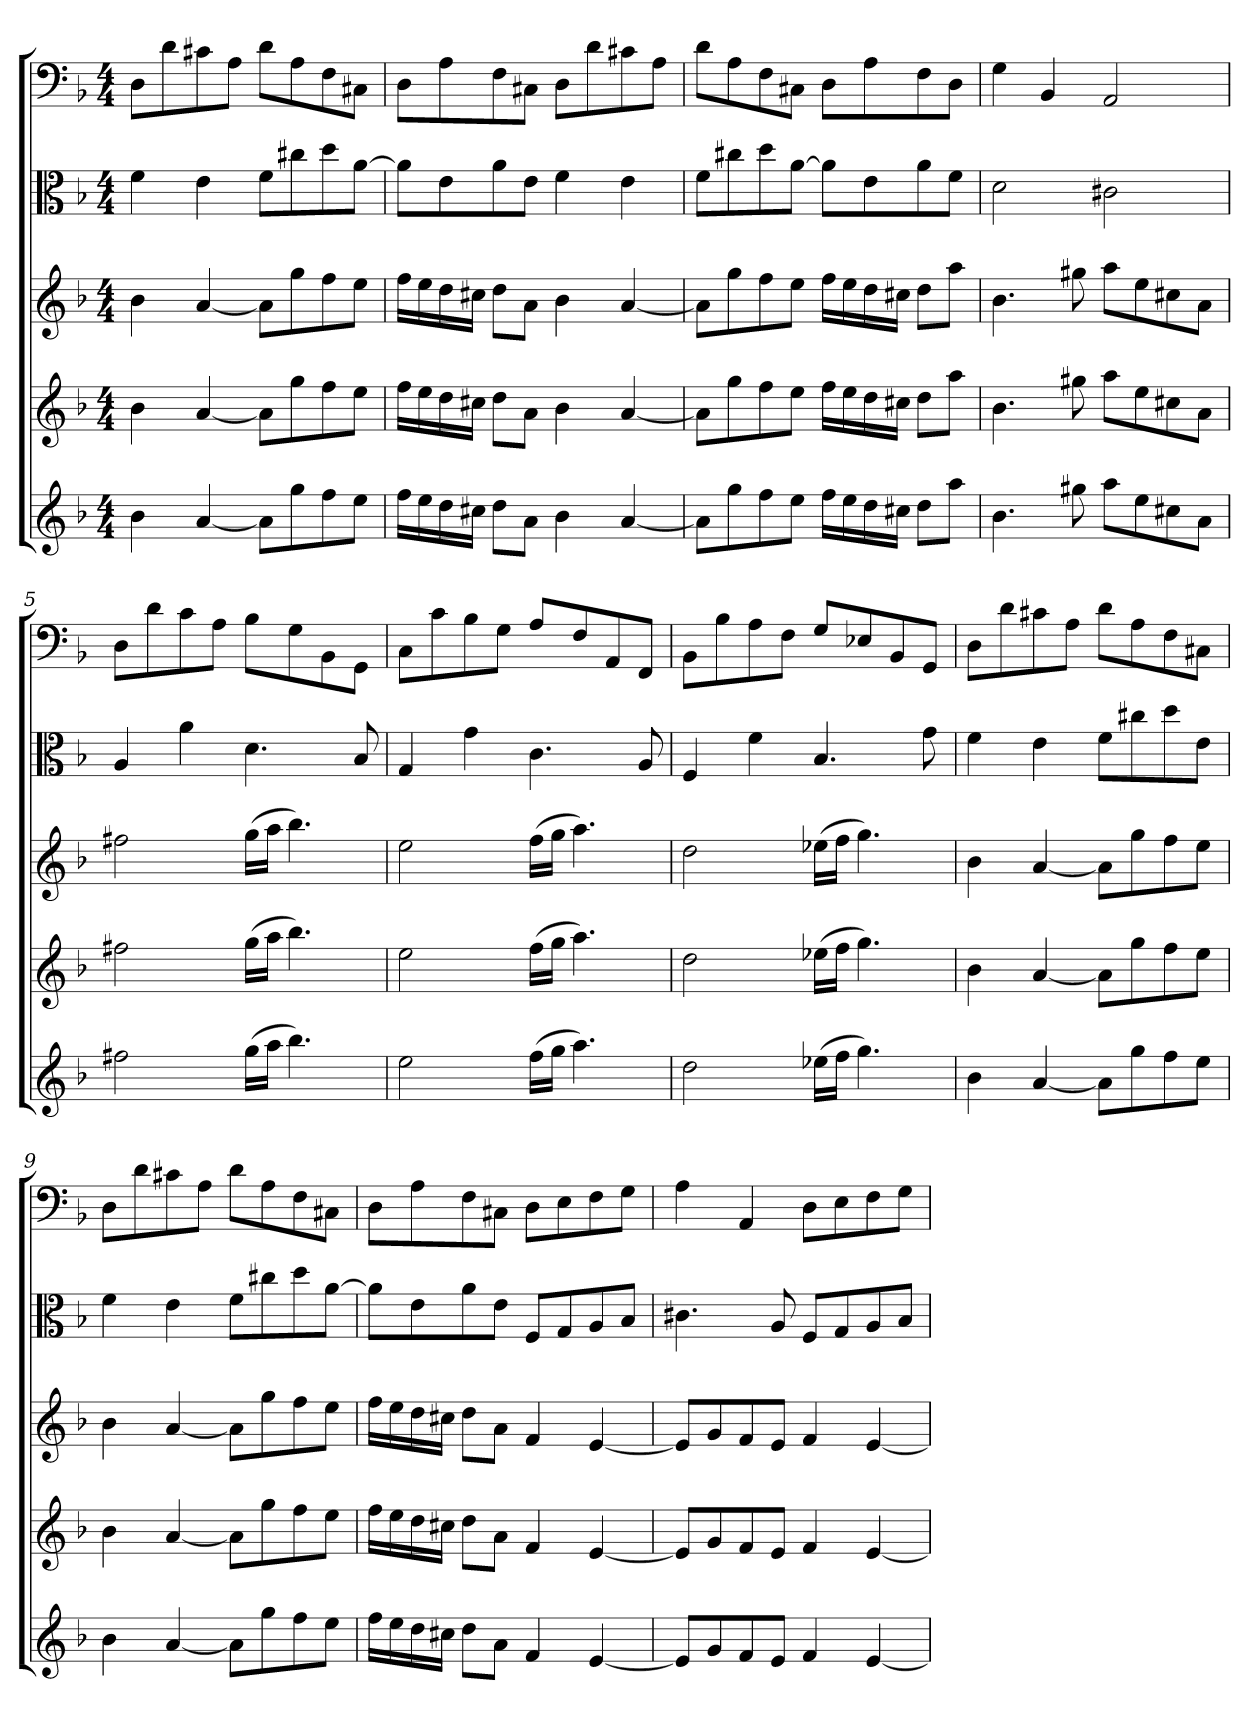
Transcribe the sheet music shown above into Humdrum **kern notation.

**kern	**kern	**kern	**kern	**kern
*part5	*part4	*part3	*part2	*part1
*staff5	*staff4	*staff3	*staff2	*staff1
*clefG2	*clefG2	*clefG2	*clefC3	*clefF4
*k[b-]	*k[b-]	*k[b-]	*k[b-]	*k[b-]
*d:	*d:	*d:	*d:	*d:
*M4/4	*M4/4	*M4/4	*M4/4	*M4/4
=1	=1	=1	=1	=1
4b-\	4b-\	4b-\	4f\	8D\L
.	.	.	.	8d\
[4a/	[4a/	[4a/	4e\	8c#X\
.	.	.	.	8A\J
8a\L]	8a\L]	8a\L]	8f\L	8d\L
8gg\	8gg\	8gg\	8cc#X\	8A\
8ff\	8ff\	8ff\	8dd\	8F\
8ee\J	8ee\J	8ee\J	[8a\J	8C#X\J
=2	=2	=2	=2	=2
16ff\LL	16ff\LL	16ff\LL	8a\L]	8D\L
16ee\	16ee\	16ee\	.	.
16dd\	16dd\	16dd\	8e\	8A\
16cc#X\JJ	16cc#X\JJ	16cc#X\JJ	.	.
8dd\L	8dd\L	8dd\L	8a\	8F\
8a\J	8a\J	8a\J	8e\J	8C#X\J
4b-\	4b-\	4b-\	4f\	8D\L
.	.	.	.	8d\
[4a/	[4a/	[4a/	4e\	8c#X\
.	.	.	.	8A\J
=3	=3	=3	=3	=3
8a\L]	8a\L]	8a\L]	8f\L	8d\L
8gg\	8gg\	8gg\	8cc#X\	8A\
8ff\	8ff\	8ff\	8dd\	8F\
8ee\J	8ee\J	8ee\J	[8a\J	8C#X\J
16ff\LL	16ff\LL	16ff\LL	8a\L]	8D\L
16ee\	16ee\	16ee\	.	.
16dd\	16dd\	16dd\	8e\	8A\
16cc#X\JJ	16cc#X\JJ	16cc#X\JJ	.	.
8dd\L	8dd\L	8dd\L	8a\	8F\
8aa\J	8aa\J	8aa\J	8f\J	8D\J
=4	=4	=4	=4	=4
4.b-\	4.b-\	4.b-\	2d\	4G\
.	.	.	.	4BB-/
8gg#X\	8gg#X\	8gg#X\	.	.
8aa\L	8aa\L	8aa\L	2c#X\	2AA/
8ee\	8ee\	8ee\	.	.
8cc#X\	8cc#X\	8cc#X\	.	.
8a\J	8a\J	8a\J	.	.
=5	=5	=5	=5	=5
2ff#X\	2ff#X\	2ff#X\	4A/	8D\L
.	.	.	.	8d\
.	.	.	4a\	8c\
.	.	.	.	8A\J
(16gg\LL	(16gg\LL	(16gg\LL	4.d\	8B-\L
16aa\JJ	16aa\JJ	16aa\JJ	.	.
4.bb-\)	4.bb-\)	4.bb-\)	.	8G\
.	.	.	.	8BB-\
.	.	.	8B-/	8GG\J
=6	=6	=6	=6	=6
2ee\	2ee\	2ee\	4G/	8C\L
.	.	.	.	8c\
.	.	.	4g\	8B-\
.	.	.	.	8G\J
(16ff\LL	(16ff\LL	(16ff\LL	4.c\	8A/L
16gg\JJ	16gg\JJ	16gg\JJ	.	.
4.aa\)	4.aa\)	4.aa\)	.	8F/
.	.	.	.	8AA/
.	.	.	8A/	8FF/J
=7	=7	=7	=7	=7
2dd\	2dd\	2dd\	4F/	8BB-\L
.	.	.	.	8B-\
.	.	.	4f\	8A\
.	.	.	.	8F\J
(16ee-X\LL	(16ee-X\LL	(16ee-X\LL	4.B-/	8G/L
16ff\JJ	16ff\JJ	16ff\JJ	.	.
4.gg\)	4.gg\)	4.gg\)	.	8E-X/
.	.	.	.	8BB-/
.	.	.	8g\	8GG/J
=8	=8	=8	=8	=8
4b-\	4b-\	4b-\	4f\	8D\L
.	.	.	.	8d\
[4a/	[4a/	[4a/	4e\	8c#X\
.	.	.	.	8A\J
8a\L]	8a\L]	8a\L]	8f\L	8d\L
8gg\	8gg\	8gg\	8cc#X\	8A\
8ff\	8ff\	8ff\	8dd\	8F\
8ee\J	8ee\J	8ee\J	8e\J	8C#X\J
=9	=9	=9	=9	=9
4b-\	4b-\	4b-\	4f\	8D\L
.	.	.	.	8d\
[4a/	[4a/	[4a/	4e\	8c#X\
.	.	.	.	8A\J
8a\L]	8a\L]	8a\L]	8f\L	8d\L
8gg\	8gg\	8gg\	8cc#X\	8A\
8ff\	8ff\	8ff\	8dd\	8F\
8ee\J	8ee\J	8ee\J	[8a\J	8C#X\J
=10	=10	=10	=10	=10
16ff\LL	16ff\LL	16ff\LL	8a\L]	8D\L
16ee\	16ee\	16ee\	.	.
16dd\	16dd\	16dd\	8e\	8A\
16cc#X\JJ	16cc#X\JJ	16cc#X\JJ	.	.
8dd\L	8dd\L	8dd\L	8a\	8F\
8a\J	8a\J	8a\J	8e\J	8C#X\J
4f/	4f/	4f/	8F/L	8D\L
.	.	.	8G/	8E\
[4e/	[4e/	[4e/	8A/	8F\
.	.	.	8B-/J	8G\J
=11	=11	=11	=11	=11
8e/L]	8e/L]	8e/L]	4.c#X\	4A\
8g/	8g/	8g/	.	.
8f/	8f/	8f/	.	4AA/
8e/J	8e/J	8e/J	8A/	.
4f/	4f/	4f/	8F/L	8D\L
.	.	.	8G/	8E\
[4e/	[4e/	[4e/	8A/	8F\
.	.	.	8B-/J	8G\J
=	=	=	=	=
*-	*-	*-	*-	*-
